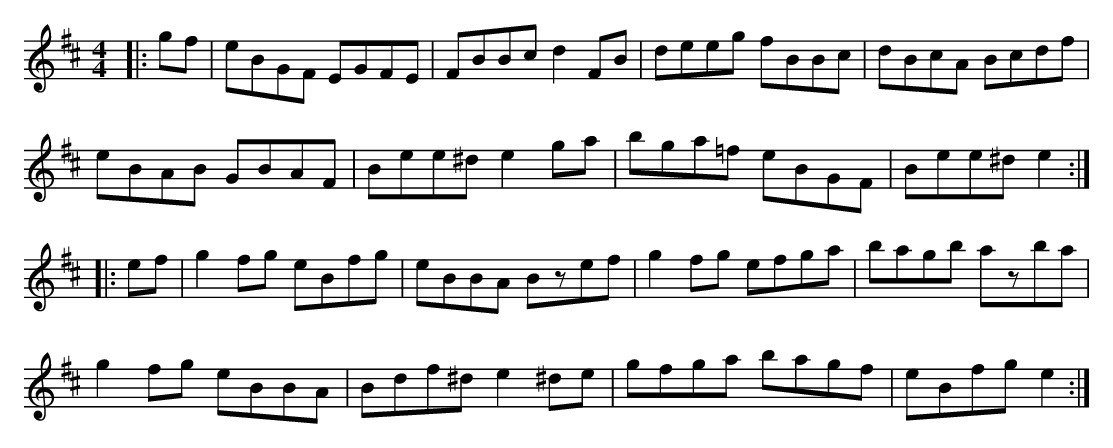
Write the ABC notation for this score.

X:1
M:4/4
K:Edor
|:gf|eBGF EGFE|FBBc d2FB|deeg fBBc|dBcA Bcdf|
eBAB GBAF|Bee^d e2ga|bga=f eBGF|Bee^d e2:|
|:ef|g2fg eBfg|eBBA Bzef|g2fg efga|bagb azba|
g2fg eBBA|Bdf^de2^de|gfga bagf|eBfg e2:|
